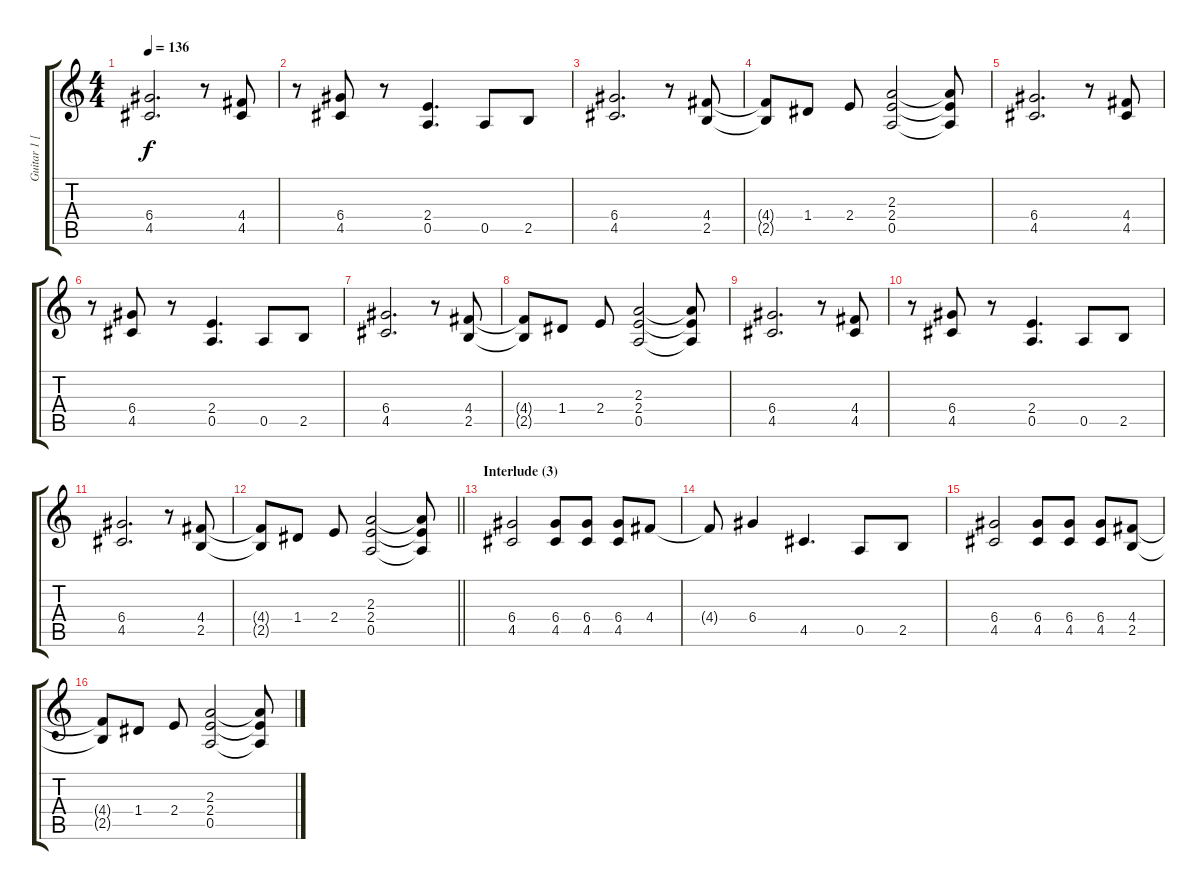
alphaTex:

\track ("Guitar 1 [Rhythm]" "Guitar 1 [") {instrument overdrivenguitar}
\staff {score tabs}
\tuning (E4 B3 G3 D3 A2 E2) {hide}
\ts (4 4)
\tempo 136
\clef g2
\ks c
(6.4 4.5).2{d dy f} r.8 (4.4 4.5).8 |
r.8 (6.4 4.5).8 r.8 (2.4 0.5).4{d} 0.5.8 2.5.8 |
(6.4 4.5).2{d} r.8 (4.4 2.5).8 |
(4.4{t} 2.5{t}).8 1.4.8 2.4.8 (2.3 2.4 0.5).2 (2.3{t} 2.4{t} 0.5{t}).8 |
(6.4 4.5).2{d} r.8 (4.4 4.5).8 |
r.8 (6.4 4.5).8 r.8 (2.4 0.5).4{d} 0.5.8 2.5.8 |
(6.4 4.5).2{d} r.8 (4.4 2.5).8 |
(4.4{t} 2.5{t}).8 1.4.8 2.4.8 (2.3 2.4 0.5).2 (2.3{t} 2.4{t} 0.5{t}).8 |
(6.4 4.5).2{d} r.8 (4.4 4.5).8 |
r.8 (6.4 4.5).8 r.8 (2.4 0.5).4{d} 0.5.8 2.5.8 |
(6.4 4.5).2{d} r.8 (4.4 2.5).8 |
\barLineRight lightlight
(4.4{t} 2.5{t}).8 1.4.8 2.4.8 (2.3 2.4 0.5).2 (2.3{t} 2.4{t} 0.5{t}).8 |
\section ("" "Interlude (3)")
(6.4 4.5).2 (6.4 4.5).8 (6.4 4.5).8 (6.4 4.5).8 4.4.8 |
4.4{t}.8 6.4.4 4.5.4{d} 0.5.8 2.5.8 |
(6.4 4.5).2 (6.4 4.5).8 (6.4 4.5).8 (6.4 4.5).8 (4.4 2.5).8 |
(4.4{t} 2.5{t}).8 1.4.8 2.4.8 (2.3 2.4 0.5).2 (2.3{t} 2.4{t} 0.5{t}).8
